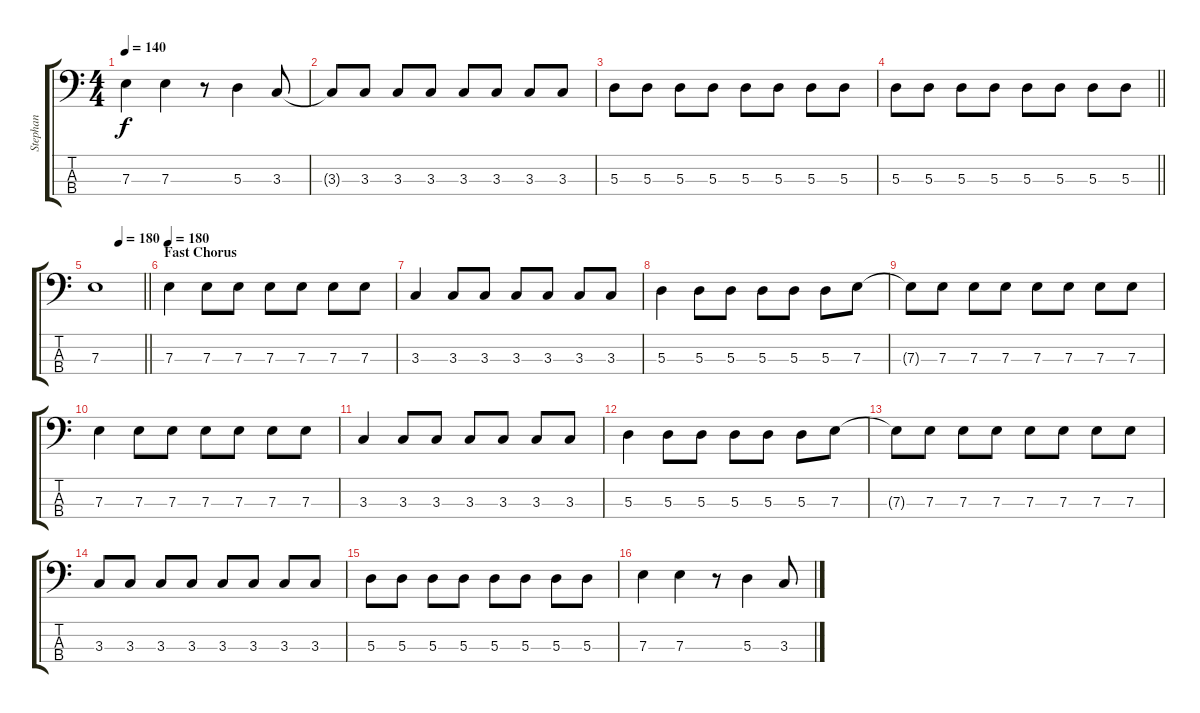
\track ("Stephan" "Stephan") {instrument electricbasspick}
\staff {score tabs}
\tuning (G2 D2 A1 E1) {hide}
\ts (4 4)
\tempo 140
\clef f4
\ks c
7.3.4{dy f} 7.3.4 r.8 5.3.4 3.3.8 |
3.3{t}.8 3.3.8 3.3.8 3.3.8 3.3.8 3.3.8 3.3.8 3.3.8 |
5.3.8 5.3.8 5.3.8 5.3.8 5.3.8 5.3.8 5.3.8 5.3.8 |
\barLineRight lightlight
5.3.8 5.3.8 5.3.8 5.3.8 5.3.8 5.3.8 5.3.8 5.3.8 |
\tempo (180 0.5)
\barLineRight lightlight
7.3.1 |
\section ("" "Fast Chorus")
\tempo 180
7.3.4 7.3.8 7.3.8 7.3.8 7.3.8 7.3.8 7.3.8 |
3.3.4 3.3.8 3.3.8 3.3.8 3.3.8 3.3.8 3.3.8 |
5.3.4 5.3.8 5.3.8 5.3.8 5.3.8 5.3.8 7.3.8 |
7.3{t}.8 7.3.8 7.3.8 7.3.8 7.3.8 7.3.8 7.3.8 7.3.8 |
7.3.4 7.3.8 7.3.8 7.3.8 7.3.8 7.3.8 7.3.8 |
3.3.4 3.3.8 3.3.8 3.3.8 3.3.8 3.3.8 3.3.8 |
5.3.4 5.3.8 5.3.8 5.3.8 5.3.8 5.3.8 7.3.8 |
7.3{t}.8 7.3.8 7.3.8 7.3.8 7.3.8 7.3.8 7.3.8 7.3.8 |
3.3.8 3.3.8 3.3.8 3.3.8 3.3.8 3.3.8 3.3.8 3.3.8 |
5.3.8 5.3.8 5.3.8 5.3.8 5.3.8 5.3.8 5.3.8 5.3.8 |
7.3.4 7.3.4 r.8 5.3.4 3.3.8
